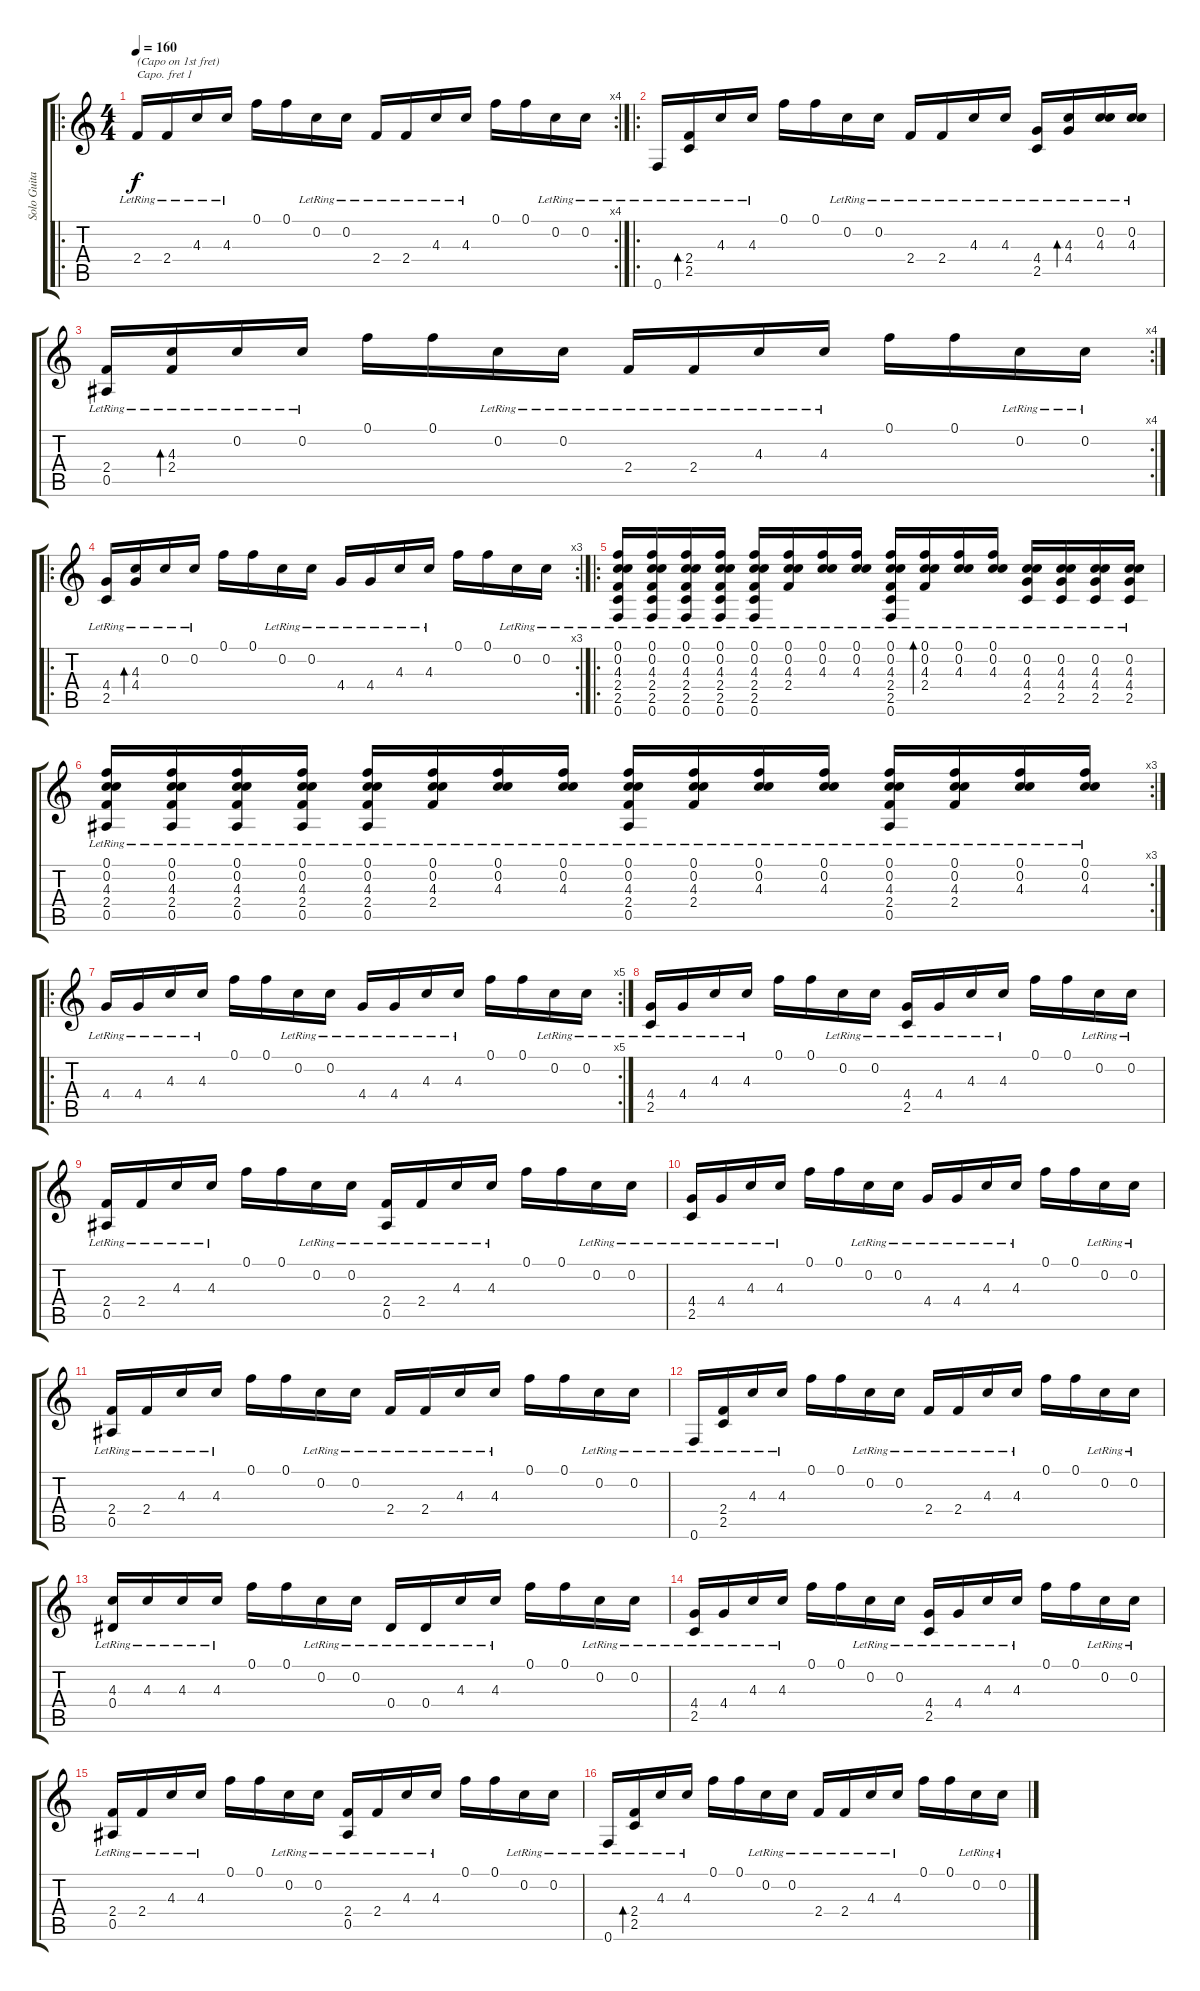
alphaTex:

\track ("Solo Guitar" "Solo Guita") {instrument acousticguitarsteel}
\staff {score tabs}
\capo 1
\tuning (E4 B3 G3 D3 A2 E2) {hide}
\ro
\rc 4
\ts (4 4)
\tempo 160
\tempo 118
\tempo 160
\clef g2
\ks c
2.4{lr}.16{txt "(Capo on 1st fret)" dy f instrument acousticguitarsteel} 2.4{lr}.16 4.3{lr}.16 4.3{lr}.16 0.1.16 0.1.16 0.2{lr}.16 0.2{lr}.16 2.4{lr}.16 2.4{lr}.16 4.3{lr}.16 4.3{lr}.16 0.1.16 0.1.16 0.2{lr}.16 0.2{lr}.16 |
\ro
0.6{lr}.16 (2.4{lr} 2.5{lr}).16{bd 60} 4.3{lr}.16 4.3{lr}.16 0.1.16 0.1.16 0.2{lr}.16 0.2{lr}.16 2.4{lr}.16 2.4{lr}.16 4.3{lr}.16 4.3{lr}.16 (4.4{lr} 2.5{lr}).16 (4.3{lr} 4.4{lr}).16{bd 60} (0.2{lr} 4.3{lr}).16 (0.2{lr} 4.3{lr}).16 |
\rc 4
(2.4{lr} 0.5{lr}).16 (4.3{lr} 2.4{lr}).16{bd 60} 0.2{lr}.16 0.2{lr}.16 0.1.16 0.1.16 0.2{lr}.16 0.2{lr}.16 2.4{lr}.16 2.4{lr}.16 4.3{lr}.16 4.3{lr}.16 0.1.16 0.1.16 0.2{lr}.16 0.2{lr}.16 |
\ro
\rc 3
(4.4{lr} 2.5{lr}).16 (4.3{lr} 4.4{lr}).16{bd 60} 0.2{lr}.16 0.2{lr}.16 0.1.16 0.1.16 0.2{lr}.16 0.2{lr}.16 4.4{lr}.16 4.4{lr}.16 4.3{lr}.16 4.3{lr}.16 0.1.16 0.1.16 0.2{lr}.16 0.2{lr}.16 |
\ro
(0.1 0.2{lr} 4.3{lr} 2.4{lr} 2.5{lr} 0.6{lr}).16 (0.1 0.2{lr} 4.3{lr} 2.4{lr} 2.5 0.6).16 (0.1 0.2{lr} 4.3{lr} 2.4 2.5 0.6).16 (0.1 0.2{lr} 4.3{lr} 2.4 2.5 0.6).16 (0.1 0.2{lr} 4.3{lr} 2.4{lr} 2.5{lr} 0.6{lr}).16 (0.1 0.2{lr} 4.3{lr} 2.4{lr}).16 (0.1 0.2{lr} 4.3{lr}).16 (0.1 0.2{lr} 4.3{lr}).16 (0.1 0.2{lr} 4.3{lr} 2.4{lr} 2.5{lr} 0.6{lr}).16 (0.1 0.2{lr} 4.3{lr} 2.4{lr}).16{bd 60} (0.1 0.2{lr} 4.3{lr}).16 (0.1 0.2{lr} 4.3{lr}).16 (0.2{lr} 4.3{lr} 4.4{lr} 2.5{lr}).16 (0.2{lr} 4.3{lr} 4.4{lr} 2.5{lr}).16 (0.2{lr} 4.3{lr} 4.4{lr} 2.5{lr}).16 (0.2{lr} 4.3{lr} 4.4{lr} 2.5{lr}).16 |
\rc 3
(0.1 0.2{lr} 4.3{lr} 2.4{lr} 0.5{lr}).16 (0.1 0.2{lr} 4.3{lr} 2.4{lr} 0.5).16 (0.1 0.2{lr} 4.3{lr} 2.4 0.5).16 (0.1 0.2{lr} 4.3{lr} 2.4 0.5).16 (0.1 0.2{lr} 4.3{lr} 2.4{lr} 0.5{lr}).16 (0.1 0.2{lr} 4.3{lr} 2.4{lr}).16 (0.1 0.2{lr} 4.3{lr}).16 (0.1 0.2{lr} 4.3{lr}).16 (0.1 0.2{lr} 4.3{lr} 2.4{lr} 0.5{lr}).16 (0.1 0.2{lr} 4.3{lr} 2.4{lr}).16 (0.1 0.2{lr} 4.3{lr}).16 (0.1 0.2{lr} 4.3{lr}).16 (0.1 0.2{lr} 4.3{lr} 2.4{lr} 0.5{lr}).16 (0.1 0.2{lr} 4.3{lr} 2.4{lr}).16 (0.1 0.2{lr} 4.3{lr}).16 (0.1 0.2{lr} 4.3{lr}).16 |
\ro
\rc 5
4.4{lr}.16 4.4{lr}.16 4.3{lr}.16 4.3{lr}.16 0.1.16 0.1.16 0.2{lr}.16 0.2{lr}.16 4.4{lr}.16 4.4{lr}.16 4.3{lr}.16 4.3{lr}.16 0.1.16 0.1.16 0.2{lr}.16 0.2{lr}.16 |
(4.4{lr} 2.5{lr}).16 4.4{lr}.16 4.3{lr}.16 4.3{lr}.16 0.1.16 0.1.16 0.2{lr}.16 0.2{lr}.16 (4.4{lr} 2.5{lr}).16 4.4{lr}.16 4.3{lr}.16 4.3{lr}.16 0.1.16 0.1.16 0.2{lr}.16 0.2{lr}.16 |
(2.4{lr} 0.5{lr}).16 2.4{lr}.16 4.3{lr}.16 4.3{lr}.16 0.1.16 0.1.16 0.2{lr}.16 0.2{lr}.16 (2.4{lr} 0.5{lr}).16 2.4{lr}.16 4.3{lr}.16 4.3{lr}.16 0.1.16 0.1.16 0.2{lr}.16 0.2{lr}.16 |
(4.4{lr} 2.5{lr}).16 4.4{lr}.16 4.3{lr}.16 4.3{lr}.16 0.1.16 0.1.16 0.2{lr}.16 0.2{lr}.16 4.4{lr}.16 4.4{lr}.16 4.3{lr}.16 4.3{lr}.16 0.1.16 0.1.16 0.2{lr}.16 0.2{lr}.16 |
(2.4{lr} 0.5{lr}).16 2.4{lr}.16 4.3{lr}.16 4.3{lr}.16 0.1.16 0.1.16 0.2{lr}.16 0.2{lr}.16 2.4{lr}.16 2.4{lr}.16 4.3{lr}.16 4.3{lr}.16 0.1.16 0.1.16 0.2{lr}.16 0.2{lr}.16 |
0.6{lr}.16 (2.4{lr} 2.5{lr}).16 4.3{lr}.16 4.3{lr}.16 0.1.16 0.1.16 0.2{lr}.16 0.2{lr}.16 2.4{lr}.16 2.4{lr}.16 4.3{lr}.16 4.3{lr}.16 0.1.16 0.1.16 0.2{lr}.16 0.2{lr}.16 |
(4.3{lr} 0.4{lr}).16 4.3{lr}.16 4.3{lr}.16 4.3{lr}.16 0.1.16 0.1.16 0.2{lr}.16 0.2{lr}.16 0.4{lr}.16 0.4{lr}.16 4.3{lr}.16 4.3{lr}.16 0.1.16 0.1.16 0.2{lr}.16 0.2{lr}.16 |
(4.4{lr} 2.5{lr}).16 4.4{lr}.16 4.3{lr}.16 4.3{lr}.16 0.1.16 0.1.16 0.2{lr}.16 0.2{lr}.16 (4.4{lr} 2.5{lr}).16 4.4{lr}.16 4.3{lr}.16 4.3{lr}.16 0.1.16 0.1.16 0.2{lr}.16 0.2{lr}.16 |
(2.4{lr} 0.5{lr}).16 2.4{lr}.16 4.3{lr}.16 4.3{lr}.16 0.1.16 0.1.16 0.2{lr}.16 0.2{lr}.16 (2.4{lr} 0.5{lr}).16 2.4{lr}.16 4.3{lr}.16 4.3{lr}.16 0.1.16 0.1.16 0.2{lr}.16 0.2{lr}.16 |
0.6{lr}.16 (2.4{lr} 2.5{lr}).16{bd 60} 4.3{lr}.16 4.3{lr}.16 0.1.16 0.1.16 0.2{lr}.16 0.2{lr}.16 2.4{lr}.16 2.4{lr}.16 4.3{lr}.16 4.3{lr}.16 0.1.16 0.1.16 0.2{lr}.16 0.2{lr}.16
